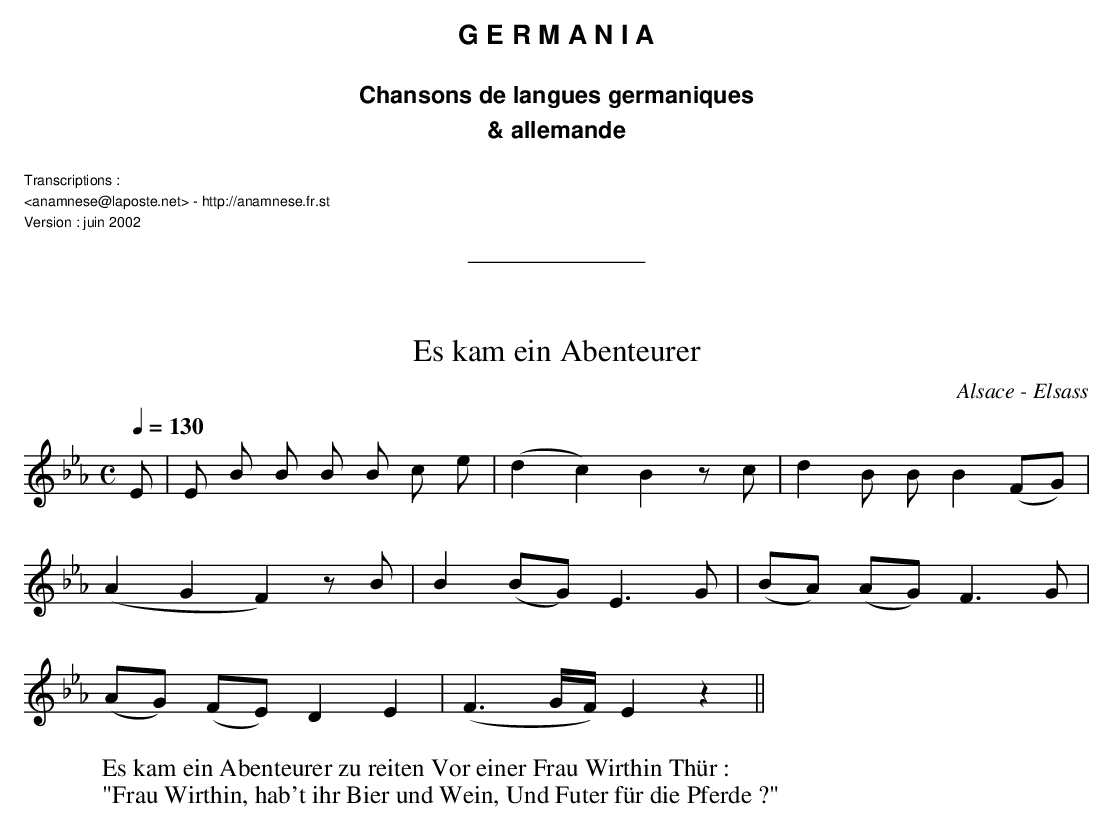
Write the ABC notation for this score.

X:1
T:Es kam ein Abenteurer
O:Alsace - Elsass
M:C
L:1/8
Q:1/4=130
K:Eb
E | E B B B B c e | (d2c2) B2 z c | d2 B B B2 (FG) |
(A2G2F2) z B | B2 (BG) E3 G | (BA) (AG) F3G |
(AG) (FE) D2E2 | (F3G/F/) E2 z2 ||
W:Es kam ein Abenteurer zu reiten Vor einer Frau Wirthin Thür :
W:"Frau Wirthin, hab't ihr Bier und Wein, Und Futer für die Pferde ?"
